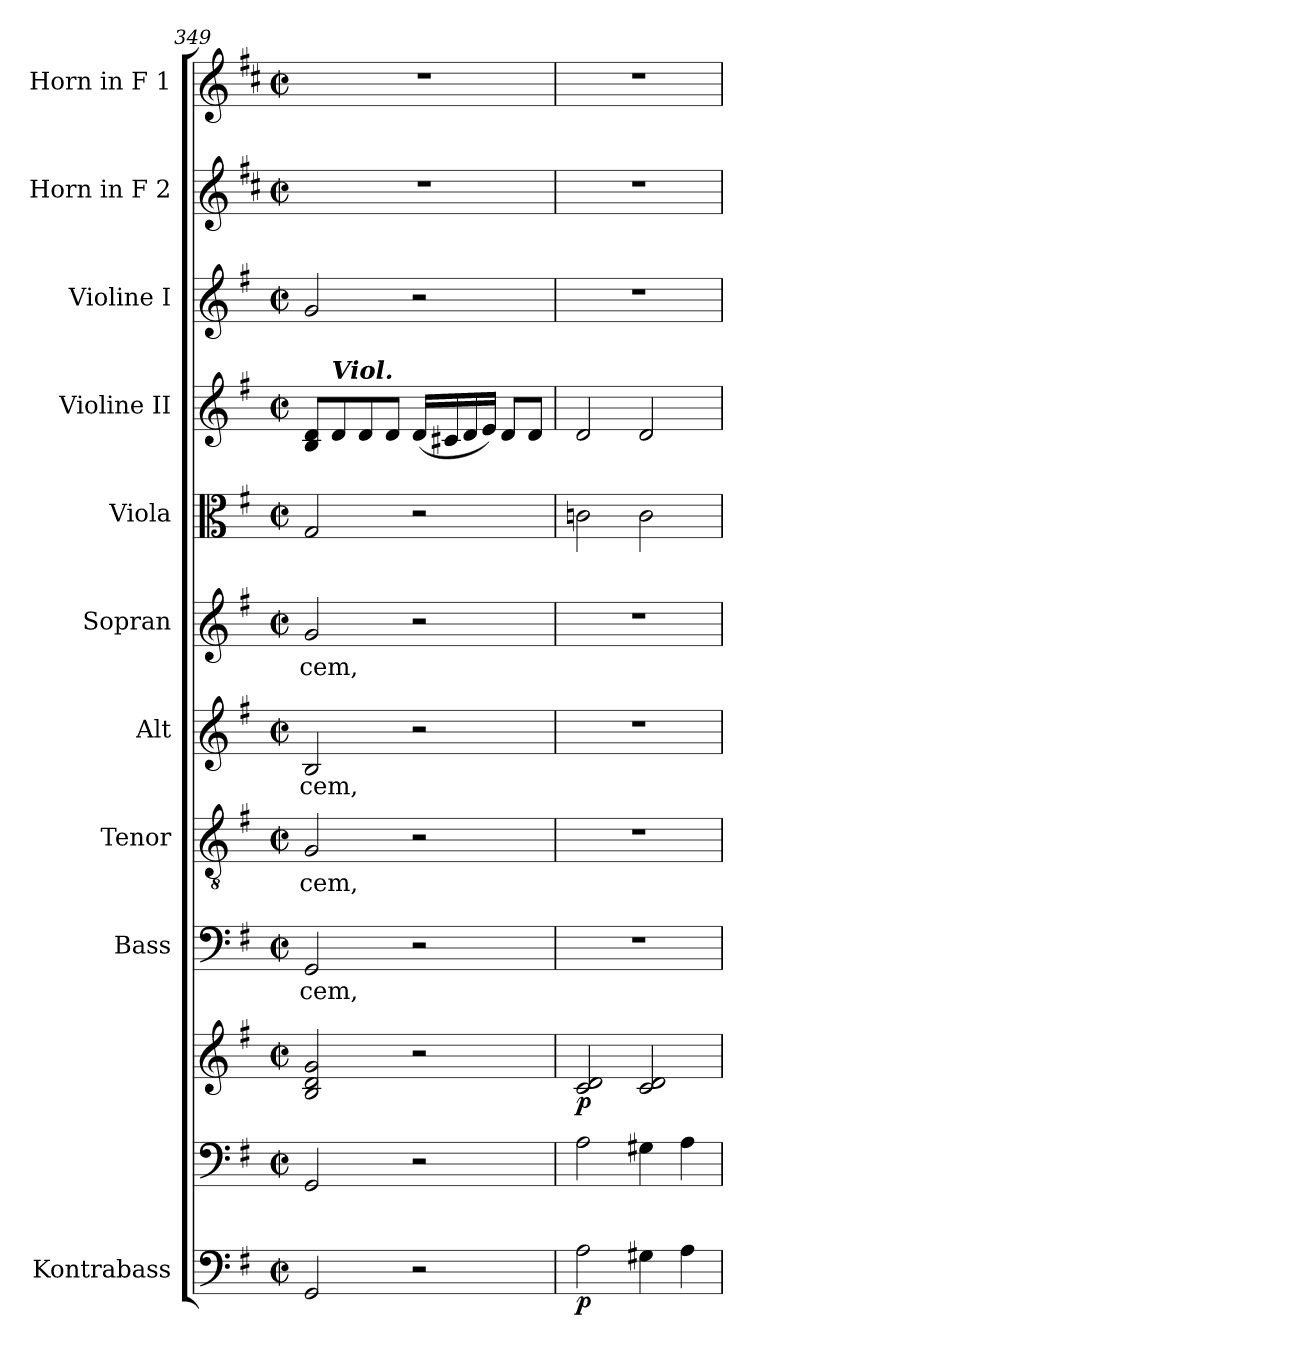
**kern	**dynam	**kern	**kern	**dynam	**kern	**text	**kern	**text	**kern	**text	**kern	**text	**kern	**kern	**kern	**kern	**kern
*part11	*part11	*part10	*part10	*part10	*part9	*part9	*part8	*part8	*part7	*part7	*part6	*part6	*part5	*part4	*part3	*part2	*part1
*staff12	*staff12	*staff11	*staff10	*staff10/11	*staff9	*staff9	*staff8	*staff8	*staff7	*staff7	*staff6	*staff6	*staff5	*staff4	*staff3	*staff2	*staff1
*I"Kontrabass	*	*	*	*	*I"Bass	*	*I"Tenor	*	*I"Alt	*	*I"Sopran	*	*I"Viola	*I"Violine II	*I"Violine I	*I"Horn in F 2	*I"Horn in F 1
*I'Kb.	*	*	*	*	*I'B.	*	*I'T.	*	*I'A.	*	*I'S.	*	*I'Vla.	*I'Vl. II	*I'Vl. I	*	*
*clefF4	*	*clefF4	*clefG2	*	*clefF4	*	*clefGv2	*	*clefG2	*	*clefG2	*	*clefC3	*clefG2	*clefG2	*clefG2	*clefG2
*ITrd7c12	*	*	*	*	*	*	*	*	*	*	*	*	*	*	*	*ITrd4c7	*ITrd4c7
*k[f#]	*	*k[f#]	*k[f#]	*	*k[f#]	*	*k[f#]	*	*k[f#]	*	*k[f#]	*	*k[f#]	*k[f#]	*k[f#]	*k[f#]	*k[f#]
*G:	*	*G:	*G:	*	*G:	*	*G:	*	*G:	*	*G:	*	*G:	*G:	*G:	*G:	*G:
*M2/2	*	*M2/2	*M2/2	*	*M2/2	*	*M2/2	*	*M2/2	*	*M2/2	*	*M2/2	*M2/2	*M2/2	*M2/2	*M2/2
*met(c|)	*	*met(c|)	*met(c|)	*	*met(c|)	*	*met(c|)	*	*met(c|)	*	*met(c|)	*	*met(c|)	*met(c|)	*met(c|)	*met(c|)	*met(c|)
=349	=349	=349	=349	=349	=349	=349	=349	=349	=349	=349	=349	=349	=349	=349	=349	=349	=349
!	!	!	!	!	!	!LO:LY:b	!	!LO:LY:b	!	!LO:LY:b	!	!LO:LY:b	!	!	!	!	!
2GGG/	.	2GG/	2B/ 2d/ 2g/	.	2GG/	-cem,	2G/	-cem,	2B/	-cem,	2g/	-cem,	2G/	8B/ 8d/L	2g/	1r	1r
!	!	!	!	!	!	!	!	!	!	!	!	!	!	!LO:TX:a:Bi:t=Viol.	!	!	!
.	.	.	.	.	.	.	.	.	.	.	.	.	.	8d/	.	.	.
.	.	.	.	.	.	.	.	.	.	.	.	.	.	8d/	.	.	.
.	.	.	.	.	.	.	.	.	.	.	.	.	.	8d/J	.	.	.
2r	.	2r	2r	.	2r	.	2r	.	2r	.	2r	.	2r	(<16d/LL	2r	.	.
.	.	.	.	.	.	.	.	.	.	.	.	.	.	16c#X/	.	.	.
.	.	.	.	.	.	.	.	.	.	.	.	.	.	16d/	.	.	.
.	.	.	.	.	.	.	.	.	.	.	.	.	.	16e/JJ)	.	.	.
.	.	.	.	.	.	.	.	.	.	.	.	.	.	8d/L	.	.	.
.	.	.	.	.	.	.	.	.	.	.	.	.	.	8d/J	.	.	.
=350	=350	=350	=350	=350	=350	=350	=350	=350	=350	=350	=350	=350	=350	=350	=350	=350	=350
!	!LO:DY:b	!	!	!LO:DY:b	!	!	!	!	!	!	!	!	!	!	!	!	!
2AA\	p	2A\	2c/ 2d/	p	1r	.	1r	.	1r	.	1r	.	2cn\	2d/	1r	1r	1r
4GG#X\	.	4G#X\	2c/ 2d/	.	.	.	.	.	.	.	.	.	2c\	2d/	.	.	.
4AA\	.	4A\	.	.	.	.	.	.	.	.	.	.	.	.	.	.	.
=	=	=	=	=	=	=	=	=	=	=	=	=	=	=	=	=	=
*-	*-	*-	*-	*-	*-	*-	*-	*-	*-	*-	*-	*-	*-	*-	*-	*-	*-
